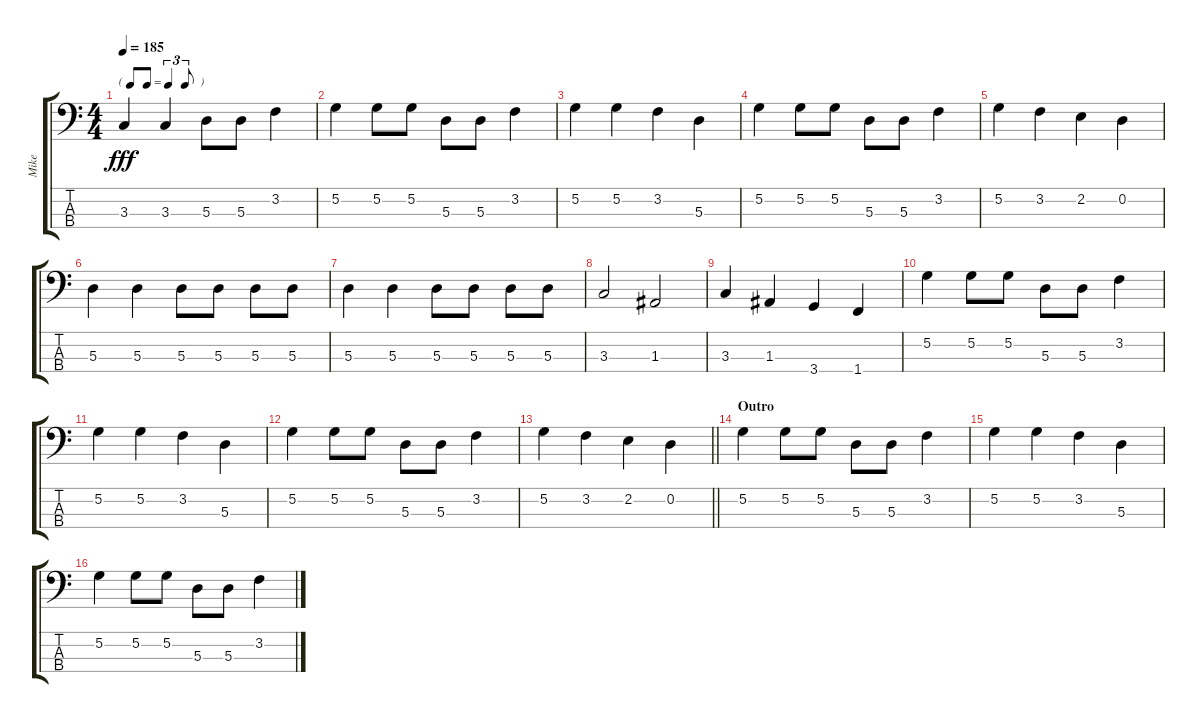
\track ("Mike" "Mike") {instrument electricbasspick}
\staff {score tabs}
\tuning (G2 D2 A1 E1) {hide}
\ts (4 4)
\tf triplet8th
\tempo 185
\clef f4
\ks c
3.3.4{dy fff} 3.3.4 5.3.8 5.3.8 3.2.4 |
5.2.4 5.2.8 5.2.8 5.3.8 5.3.8 3.2.4 |
5.2.4 5.2.4 3.2.4 5.3.4 |
5.2.4 5.2.8 5.2.8 5.3.8 5.3.8 3.2.4 |
5.2.4 3.2.4 2.2.4 0.2.4 |
5.3.4 5.3.4 5.3.8 5.3.8 5.3.8 5.3.8 |
5.3.4 5.3.4 5.3.8 5.3.8 5.3.8 5.3.8 |
3.3.2 1.3.2 |
3.3.4 1.3.4 3.4.4 1.4.4 |
5.2.4 5.2.8 5.2.8 5.3.8 5.3.8 3.2.4 |
5.2.4 5.2.4 3.2.4 5.3.4 |
5.2.4 5.2.8 5.2.8 5.3.8 5.3.8 3.2.4 |
\barLineRight lightlight
5.2.4 3.2.4 2.2.4 0.2.4 |
\section ("" "Outro")
5.2.4 5.2.8 5.2.8 5.3.8 5.3.8 3.2.4 |
5.2.4 5.2.4 3.2.4 5.3.4 |
5.2.4 5.2.8 5.2.8 5.3.8 5.3.8 3.2.4
